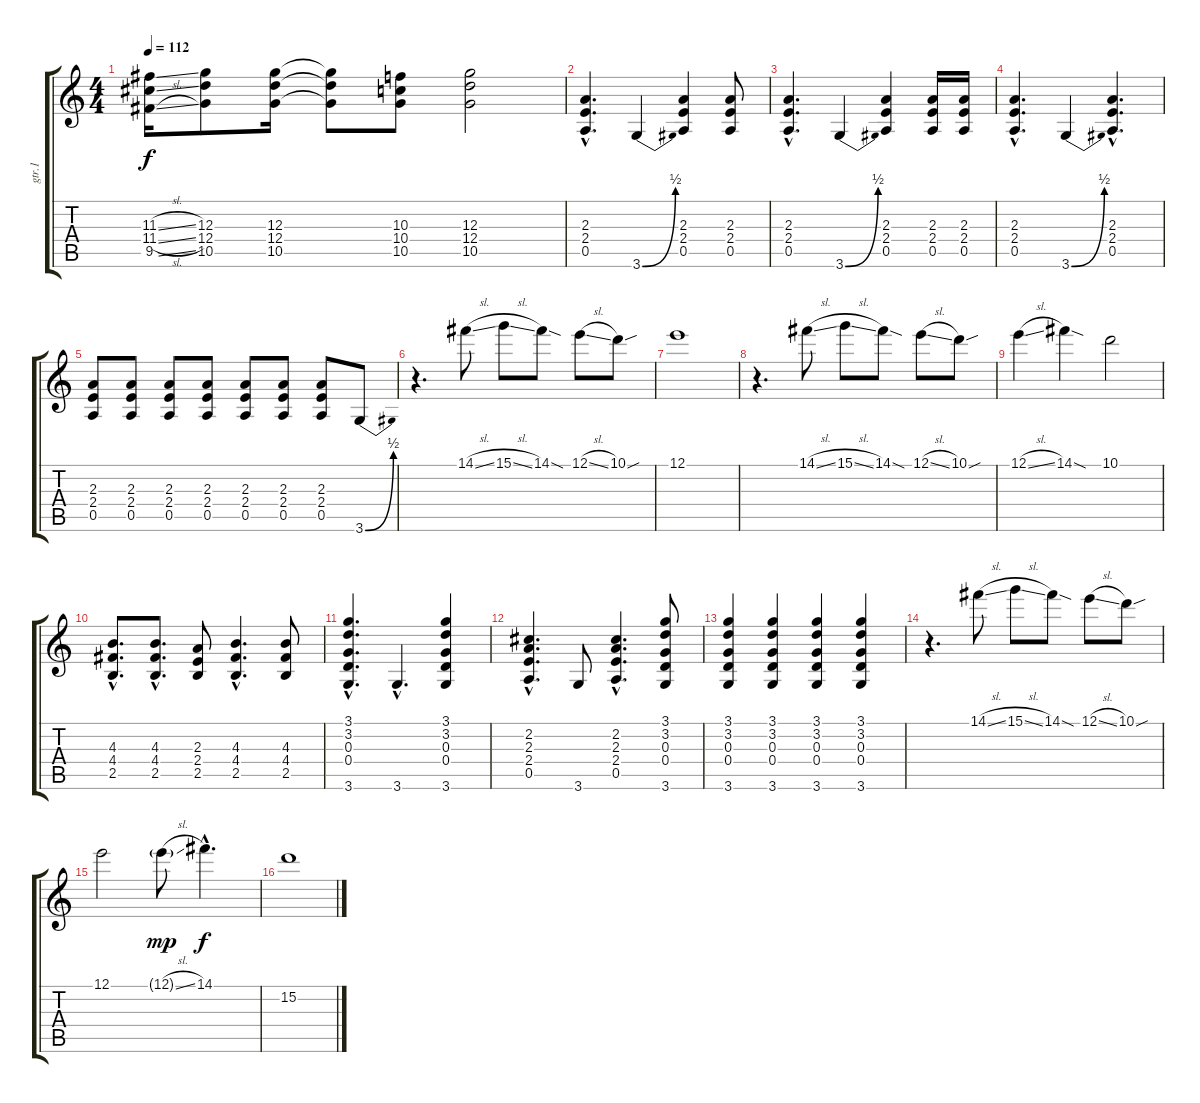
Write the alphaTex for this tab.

\track ("gtr.1" "gtr.1") {instrument distortionguitar}
\staff {score tabs}
\tuning (E4 B3 G3 D3 A2 E2) {hide}
\ts (4 4)
\tempo 112
\clef g2
\ks c
(11.3{sl} 11.4{sl} 9.5{sl}).16{dy f} (12.3 12.4 10.5).8 (12.3 12.4 10.5).16 (12.3{t} 12.4{t} 10.5{t}).8 (10.3 10.4 10.5).8 (12.3 12.4 10.5).2 |
(2.3{hac} 2.4{hac} 0.5{hac}).4{d} 3.6{be (bend 0 0 60 2)}.4 (2.3 2.4 0.5).4 (2.3 2.4 0.5).8 |
(2.3{hac} 2.4{hac} 0.5{hac}).4{d} 3.6{be (bend 0 0 60 2)}.4 (2.3 2.4 0.5).4 (2.3 2.4 0.5).16 (2.3 2.4 0.5).16 |
(2.3{hac} 2.4{hac} 0.5{hac}).4{d} 3.6{be (bend 0 0 60 2)}.4 (2.3{hac} 2.4{hac} 0.5{hac}).4{d} |
(2.3 2.4 0.5).8 (2.3 2.4 0.5).8 (2.3 2.4 0.5).8 (2.3 2.4 0.5).8 (2.3 2.4 0.5).8 (2.3 2.4 0.5).8 (2.3 2.4 0.5).8 3.6{be (bend 0 0 60 2)}.8 |
r.4{d} 14.1{sl}.8 15.1{sl}.8 14.1{sod}.8 12.1{sl}.8 10.1{sou}.8 |
12.1.1 |
r.4{d} 14.1{sl}.8 15.1{sl}.8 14.1{sod}.8 12.1{sl}.8 10.1{sou}.8 |
12.1{sl}.4 14.1{sod}.4 10.1.2 |
(4.3{hac} 4.4{hac} 2.5{hac}).8{d} (4.3{hac} 4.4{hac} 2.5{hac}).8{d} (2.3 2.4 2.5).8 (4.3{hac} 4.4{hac} 2.5{hac}).4{d} (4.3 4.4 2.5).8 |
(3.1{hac} 3.2{hac} 0.3{hac} 0.4{hac} 3.6{hac}).4{d} 3.6{hac}.4{d} (3.1 3.2 0.3 0.4 3.6).4 |
(2.2{hac} 2.3{hac} 2.4{hac} 0.5{hac}).4{d} 3.6.8 (2.2{hac} 2.3{hac} 2.4{hac} 0.5{hac}).4{d} (3.1 3.2 0.3 0.4 3.6).8 |
(3.1 3.2 0.3 0.4 3.6).4 (3.1 3.2 0.3 0.4 3.6).4 (3.1 3.2 0.3 0.4 3.6).4 (3.1 3.2 0.3 0.4 3.6).4 |
r.4{d} 14.1{sl}.8 15.1{sl}.8 14.1{sod}.8 12.1{sl}.8 10.1{sou}.8 |
12.1.2 12.1{sl g}.8{dy mp} 14.1{hac}.4{d dy f} |
15.2.1
